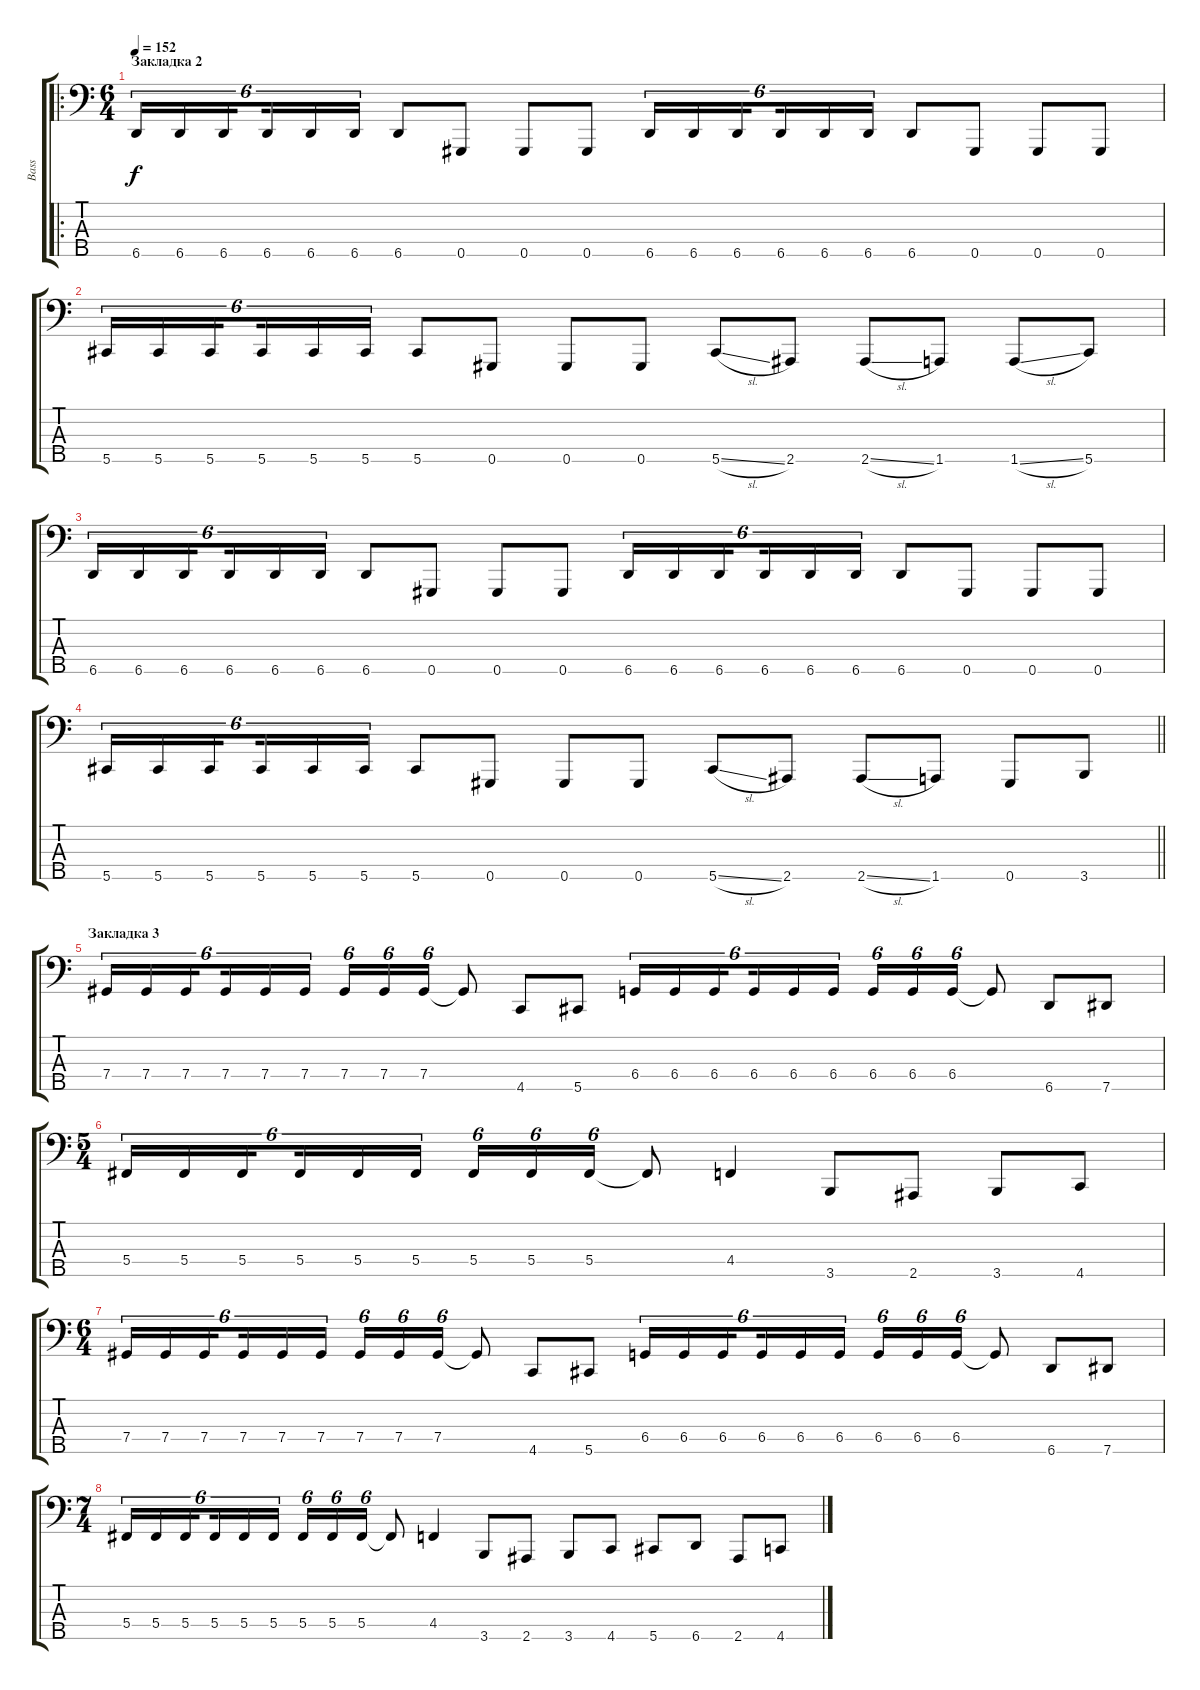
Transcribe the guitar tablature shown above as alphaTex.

\track ("Bass" "Bass") {instrument electricbassfinger}
\staff {score tabs}
\tuning (E2 B1 Gb1 Db1 Ab0) {hide}
\ro
\ts (6 4)
\section ("" "Закладка 2")
\tempo 152
\clef f4
\ks c
6.5.16{tu (6 4) dy f} 6.5.16{tu (6 4)} 6.5.16{tu (6 4) beam splitsecondary} 6.5.16{tu (6 4)} 6.5.16{tu (6 4)} 6.5.16{tu (6 4)} 6.5.8 0.5.8 0.5.8 0.5.8 6.5.16{tu (6 4)} 6.5.16{tu (6 4)} 6.5.16{tu (6 4) beam splitsecondary} 6.5.16{tu (6 4)} 6.5.16{tu (6 4)} 6.5.16{tu (6 4)} 6.5.8 0.5.8 0.5.8 0.5.8 |
5.5.16{tu (6 4)} 5.5.16{tu (6 4)} 5.5.16{tu (6 4) beam splitsecondary} 5.5.16{tu (6 4)} 5.5.16{tu (6 4)} 5.5.16{tu (6 4)} 5.5.8 0.5.8 0.5.8 0.5.8 5.5{sl}.8 2.5.8 2.5{sl}.8 1.5.8 1.5{sl}.8 5.5.8 |
6.5.16{tu (6 4)} 6.5.16{tu (6 4)} 6.5.16{tu (6 4) beam splitsecondary} 6.5.16{tu (6 4)} 6.5.16{tu (6 4)} 6.5.16{tu (6 4)} 6.5.8 0.5.8 0.5.8 0.5.8 6.5.16{tu (6 4)} 6.5.16{tu (6 4)} 6.5.16{tu (6 4) beam splitsecondary} 6.5.16{tu (6 4)} 6.5.16{tu (6 4)} 6.5.16{tu (6 4)} 6.5.8 0.5.8 0.5.8 0.5.8 |
\barLineRight lightlight
5.5.16{tu (6 4)} 5.5.16{tu (6 4)} 5.5.16{tu (6 4) beam splitsecondary} 5.5.16{tu (6 4)} 5.5.16{tu (6 4)} 5.5.16{tu (6 4)} 5.5.8 0.5.8 0.5.8 0.5.8 5.5{sl}.8 2.5.8 2.5{sl}.8 1.5.8 0.5.8 3.5.8 |
\section ("" "Закладка 3")
7.4.16{tu (6 4)} 7.4.16{tu (6 4)} 7.4.16{tu (6 4) beam splitsecondary} 7.4.16{tu (6 4)} 7.4.16{tu (6 4)} 7.4.16{tu (6 4) beam splitsecondary} 7.4.16{tu (6 4)} 7.4.16{tu (6 4)} 7.4.16{tu (6 4)} 7.4{t}.8 4.5.8 5.5.8 6.4.16{tu (6 4)} 6.4.16{tu (6 4)} 6.4.16{tu (6 4) beam splitsecondary} 6.4.16{tu (6 4)} 6.4.16{tu (6 4)} 6.4.16{tu (6 4) beam splitsecondary} 6.4.16{tu (6 4)} 6.4.16{tu (6 4)} 6.4.16{tu (6 4)} 6.4{t}.8 6.5.8 7.5.8 |
\ts (5 4)
5.4.16{tu (6 4)} 5.4.16{tu (6 4)} 5.4.16{tu (6 4) beam splitsecondary} 5.4.16{tu (6 4)} 5.4.16{tu (6 4)} 5.4.16{tu (6 4)} 5.4.16{tu (6 4)} 5.4.16{tu (6 4)} 5.4.16{tu (6 4)} 5.4{t}.8 4.4.4 3.5.8 2.5.8 3.5.8 4.5.8 |
\ts (6 4)
7.4.16{tu (6 4)} 7.4.16{tu (6 4)} 7.4.16{tu (6 4) beam splitsecondary} 7.4.16{tu (6 4)} 7.4.16{tu (6 4)} 7.4.16{tu (6 4) beam splitsecondary} 7.4.16{tu (6 4)} 7.4.16{tu (6 4)} 7.4.16{tu (6 4)} 7.4{t}.8 4.5.8 5.5.8 6.4.16{tu (6 4)} 6.4.16{tu (6 4)} 6.4.16{tu (6 4) beam splitsecondary} 6.4.16{tu (6 4)} 6.4.16{tu (6 4)} 6.4.16{tu (6 4) beam splitsecondary} 6.4.16{tu (6 4)} 6.4.16{tu (6 4)} 6.4.16{tu (6 4)} 6.4{t}.8 6.5.8 7.5.8 |
\ts (7 4)
5.4.16{tu (6 4)} 5.4.16{tu (6 4)} 5.4.16{tu (6 4) beam splitsecondary} 5.4.16{tu (6 4)} 5.4.16{tu (6 4)} 5.4.16{tu (6 4)} 5.4.16{tu (6 4)} 5.4.16{tu (6 4)} 5.4.16{tu (6 4)} 5.4{t}.8 4.4.4 3.5.8 2.5.8 3.5.8 4.5.8 5.5.8 6.5.8 2.5.8 4.5.8
